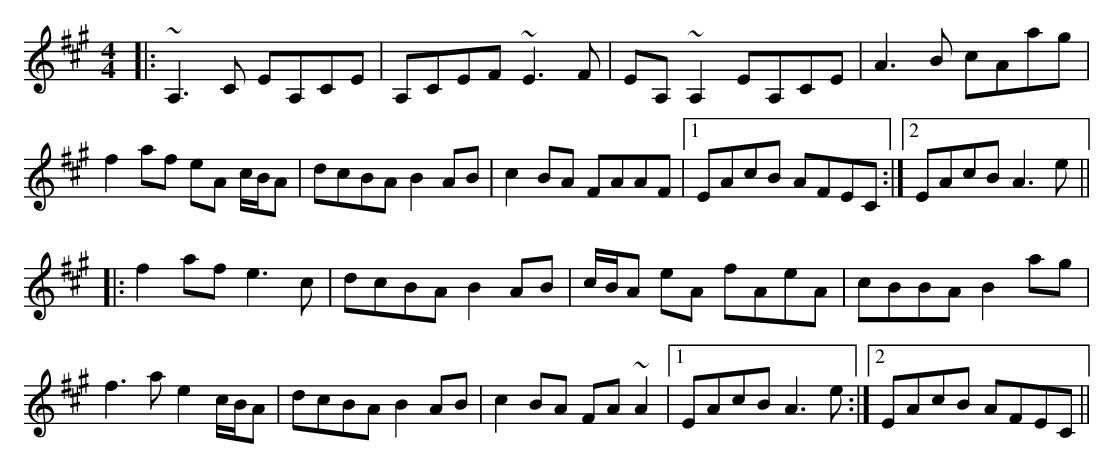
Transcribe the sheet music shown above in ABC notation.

X:1
M:4/4
K:A
|:~A,3C EA,CE|A,CEF ~E3F|EA,~A,2 EA,CE|A3B cAag|
f2af eA c/B/A|dcBA B2AB|c2BA FAAF|1 EAcB AFEC:|2 EAcB A3e||
|:f2af e3c|dcBA B2AB|c/B/A eA fAeA|cBBA B2ag|
f3a e2 c/B/A|dcBA B2AB|c2BA FA~A2|1 EAcB A3e:|2 EAcB AFEC||
